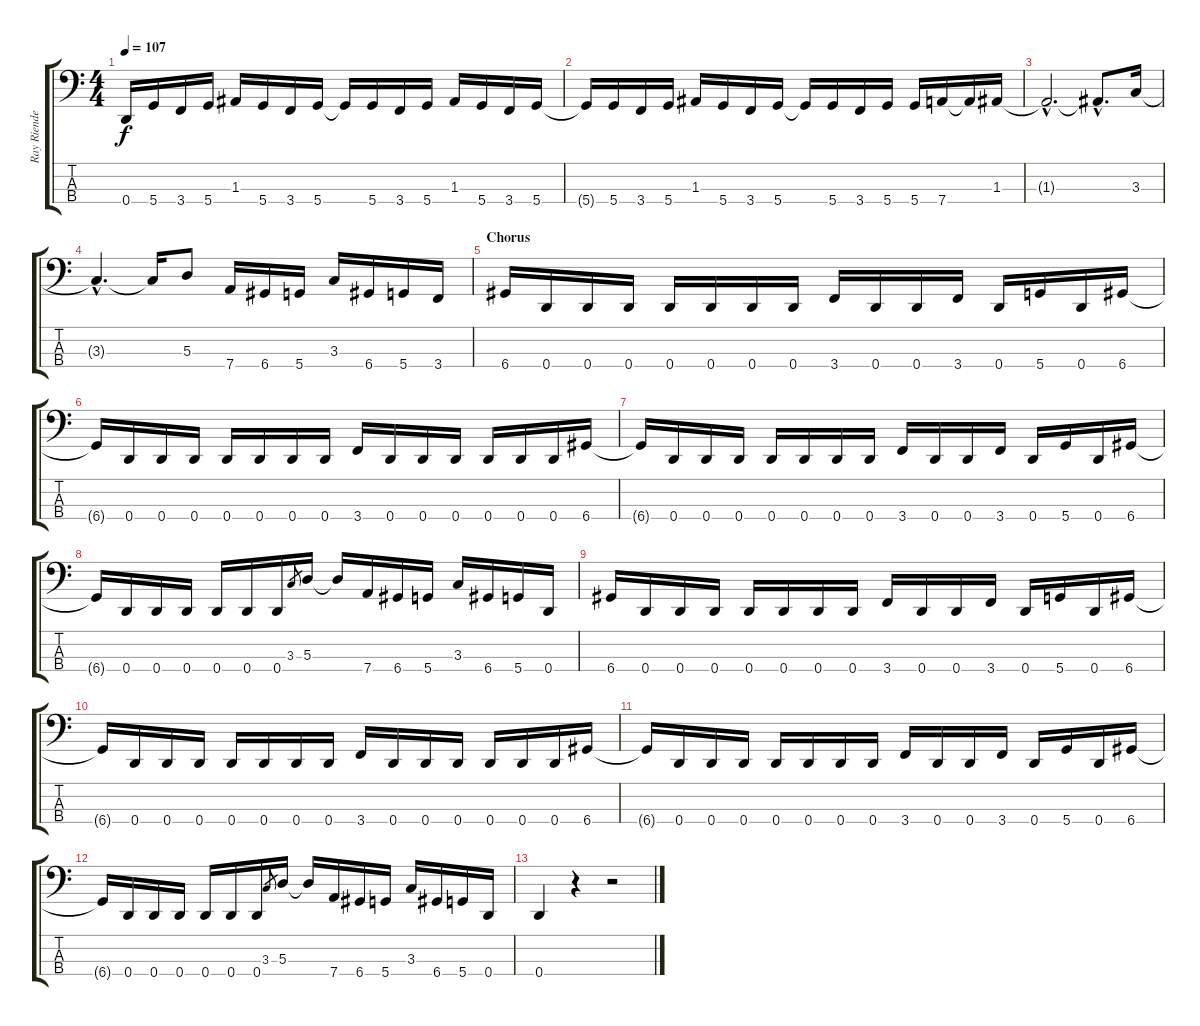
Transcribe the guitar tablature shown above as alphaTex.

\track ("Ray Riendeau" "Ray Riende") {instrument electricbassfinger}
\staff {score tabs}
\tuning (G2 D2 A1 D1) {hide}
\ts (4 4)
\tempo 107
\clef f4
\ks c
0.4{t}.16{dy f} 5.4.16 3.4.16 5.4.16 1.3.16 5.4.16 3.4.16 5.4.16 5.4{t}.16 5.4.16 3.4.16 5.4.16 1.3.16 5.4.16 3.4.16 5.4.16 |
5.4{t}.16 5.4.16 3.4.16 5.4.16 1.3.16 5.4.16 3.4.16 5.4.16 5.4{t}.16 5.4.16 3.4.16 5.4.16 5.4.16 7.4.16 7.4{t}.16 1.3.16 |
1.3{hac t}.2{d} 1.3{hac t}.8{d} 3.3.16 |
3.3{hac t}.4{d} 3.3{t}.16 5.3.8 7.4.16 6.4.16 5.4.16 3.3.16 6.4.16 5.4.16 3.4.16 |
\section ("" "Chorus")
6.4.16 0.4.16 0.4.16 0.4.16 0.4.16 0.4.16 0.4.16 0.4.16 3.4.16 0.4.16 0.4.16 3.4.16 0.4.16 5.4.16 0.4.16 6.4.16 |
6.4{t}.16 0.4.16 0.4.16 0.4.16 0.4.16 0.4.16 0.4.16 0.4.16 3.4.16 0.4.16 0.4.16 0.4.16 0.4.16 0.4.16 0.4.16 6.4.16 |
6.4{t}.16 0.4.16 0.4.16 0.4.16 0.4.16 0.4.16 0.4.16 0.4.16 3.4.16 0.4.16 0.4.16 3.4.16 0.4.16 5.4.16 0.4.16 6.4.16 |
6.4{t}.16 0.4.16 0.4.16 0.4.16 0.4.16 0.4.16 0.4.16 3.3.8{gr} 5.3.16 5.3{t}.16 7.4.16 6.4.16 5.4.16 3.3.16 6.4.16 5.4.16 0.4.16 |
6.4.16 0.4.16 0.4.16 0.4.16 0.4.16 0.4.16 0.4.16 0.4.16 3.4.16 0.4.16 0.4.16 3.4.16 0.4.16 5.4.16 0.4.16 6.4.16 |
6.4{t}.16 0.4.16 0.4.16 0.4.16 0.4.16 0.4.16 0.4.16 0.4.16 3.4.16 0.4.16 0.4.16 0.4.16 0.4.16 0.4.16 0.4.16 6.4.16 |
6.4{t}.16 0.4.16 0.4.16 0.4.16 0.4.16 0.4.16 0.4.16 0.4.16 3.4.16 0.4.16 0.4.16 3.4.16 0.4.16 5.4.16 0.4.16 6.4.16 |
6.4{t}.16 0.4.16 0.4.16 0.4.16 0.4.16 0.4.16 0.4.16 3.3.8{gr} 5.3.16 5.3{t}.16 7.4.16 6.4.16 5.4.16 3.3.16 6.4.16 5.4.16 0.4.16 |
0.4.4 r.4 r.2
